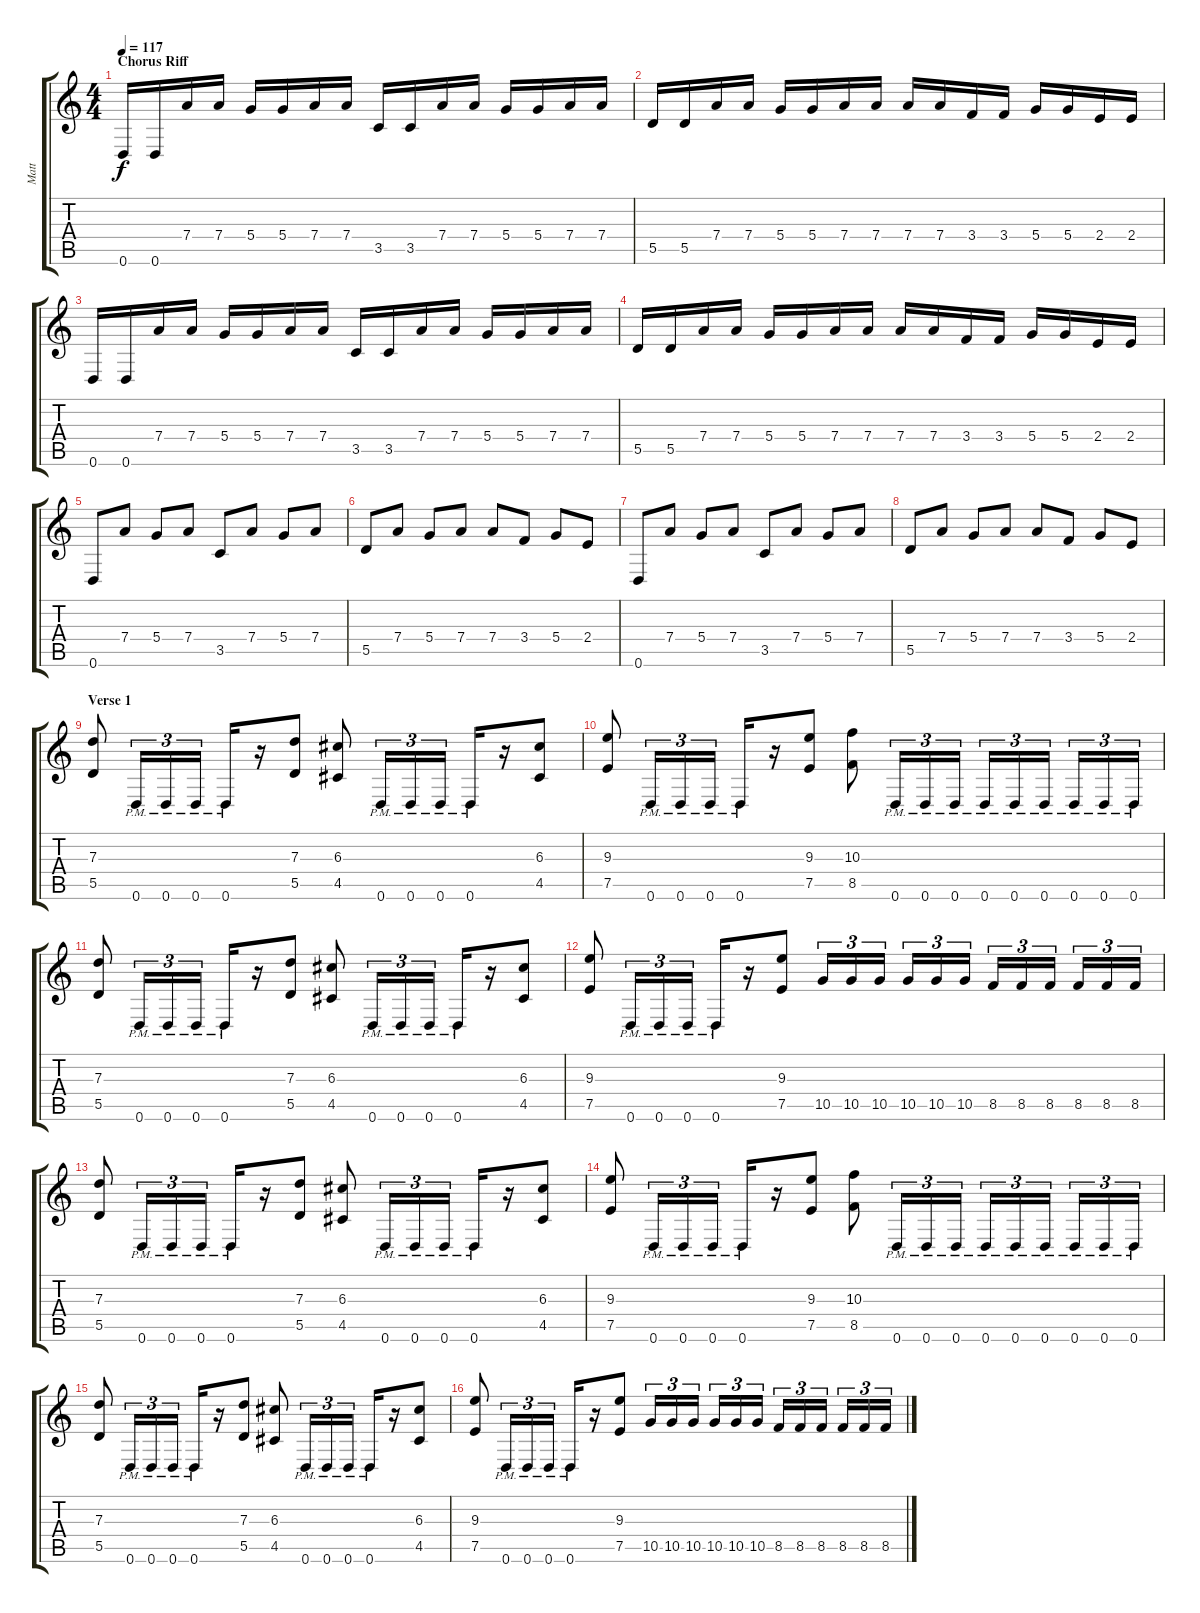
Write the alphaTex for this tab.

\track ("Matt" "Matt") {instrument overdrivenguitar}
\staff {score tabs}
\tuning (E4 B3 G3 D3 A2 D2) {hide}
\ts (4 4)
\section ("" "Chorus Riff")
\tempo 117
\clef g2
\ks c
0.6.16{dy f} 0.6.16 7.4.16 7.4.16 5.4.16 5.4.16 7.4.16 7.4.16 3.5.16 3.5.16 7.4.16 7.4.16 5.4.16 5.4.16 7.4.16 7.4.16 |
5.5.16 5.5.16 7.4.16 7.4.16 5.4.16 5.4.16 7.4.16 7.4.16 7.4.16 7.4.16 3.4.16 3.4.16 5.4.16 5.4.16 2.4.16 2.4.16 |
0.6.16 0.6.16 7.4.16 7.4.16 5.4.16 5.4.16 7.4.16 7.4.16 3.5.16 3.5.16 7.4.16 7.4.16 5.4.16 5.4.16 7.4.16 7.4.16 |
5.5.16 5.5.16 7.4.16 7.4.16 5.4.16 5.4.16 7.4.16 7.4.16 7.4.16 7.4.16 3.4.16 3.4.16 5.4.16 5.4.16 2.4.16 2.4.16 |
0.6.8 7.4.8 5.4.8 7.4.8 3.5.8 7.4.8 5.4.8 7.4.8 |
5.5.8 7.4.8 5.4.8 7.4.8 7.4.8 3.4.8 5.4.8 2.4.8 |
0.6.8 7.4.8 5.4.8 7.4.8 3.5.8 7.4.8 5.4.8 7.4.8 |
5.5.8 7.4.8 5.4.8 7.4.8 7.4.8 3.4.8 5.4.8 2.4.8 |
\section ("" "Verse 1")
(7.3 5.5).8 0.6{pm}.16{tu (3 2)} 0.6{pm}.16{tu (3 2)} 0.6{pm}.16{tu (3 2)} 0.6{pm}.16 r.16 (7.3 5.5).8 (6.3 4.5).8 0.6{pm}.16{tu (3 2)} 0.6{pm}.16{tu (3 2)} 0.6{pm}.16{tu (3 2)} 0.6{pm}.16 r.16 (6.3 4.5).8 |
(9.3 7.5).8 0.6{pm}.16{tu (3 2)} 0.6{pm}.16{tu (3 2)} 0.6{pm}.16{tu (3 2)} 0.6{pm}.16 r.16 (9.3 7.5).8 (10.3 8.5).8 0.6{pm}.16{tu (3 2)} 0.6{pm}.16{tu (3 2)} 0.6{pm}.16{tu (3 2)} 0.6{pm}.16{tu (3 2)} 0.6{pm}.16{tu (3 2)} 0.6{pm}.16{tu (3 2)} 0.6{pm}.16{tu (3 2)} 0.6{pm}.16{tu (3 2)} 0.6{pm}.16{tu (3 2)} |
(7.3 5.5).8 0.6{pm}.16{tu (3 2)} 0.6{pm}.16{tu (3 2)} 0.6{pm}.16{tu (3 2)} 0.6{pm}.16 r.16 (7.3 5.5).8 (6.3 4.5).8 0.6{pm}.16{tu (3 2)} 0.6{pm}.16{tu (3 2)} 0.6{pm}.16{tu (3 2)} 0.6{pm}.16 r.16 (6.3 4.5).8 |
(9.3 7.5).8 0.6{pm}.16{tu (3 2)} 0.6{pm}.16{tu (3 2)} 0.6{pm}.16{tu (3 2)} 0.6{pm}.16 r.16 (9.3 7.5).8 10.5.16{tu (3 2)} 10.5.16{tu (3 2)} 10.5.16{tu (3 2)} 10.5.16{tu (3 2)} 10.5.16{tu (3 2)} 10.5.16{tu (3 2)} 8.5.16{tu (3 2)} 8.5.16{tu (3 2)} 8.5.16{tu (3 2)} 8.5.16{tu (3 2)} 8.5.16{tu (3 2)} 8.5.16{tu (3 2)} |
(7.3 5.5).8 0.6{pm}.16{tu (3 2)} 0.6{pm}.16{tu (3 2)} 0.6{pm}.16{tu (3 2)} 0.6{pm}.16 r.16 (7.3 5.5).8 (6.3 4.5).8 0.6{pm}.16{tu (3 2)} 0.6{pm}.16{tu (3 2)} 0.6{pm}.16{tu (3 2)} 0.6{pm}.16 r.16 (6.3 4.5).8 |
(9.3 7.5).8 0.6{pm}.16{tu (3 2)} 0.6{pm}.16{tu (3 2)} 0.6{pm}.16{tu (3 2)} 0.6{pm}.16 r.16 (9.3 7.5).8 (10.3 8.5).8 0.6{pm}.16{tu (3 2)} 0.6{pm}.16{tu (3 2)} 0.6{pm}.16{tu (3 2)} 0.6{pm}.16{tu (3 2)} 0.6{pm}.16{tu (3 2)} 0.6{pm}.16{tu (3 2)} 0.6{pm}.16{tu (3 2)} 0.6{pm}.16{tu (3 2)} 0.6{pm}.16{tu (3 2)} |
(7.3 5.5).8 0.6{pm}.16{tu (3 2)} 0.6{pm}.16{tu (3 2)} 0.6{pm}.16{tu (3 2)} 0.6{pm}.16 r.16 (7.3 5.5).8 (6.3 4.5).8 0.6{pm}.16{tu (3 2)} 0.6{pm}.16{tu (3 2)} 0.6{pm}.16{tu (3 2)} 0.6{pm}.16 r.16 (6.3 4.5).8 |
(9.3 7.5).8 0.6{pm}.16{tu (3 2)} 0.6{pm}.16{tu (3 2)} 0.6{pm}.16{tu (3 2)} 0.6{pm}.16 r.16 (9.3 7.5).8 10.5.16{tu (3 2)} 10.5.16{tu (3 2)} 10.5.16{tu (3 2)} 10.5.16{tu (3 2)} 10.5.16{tu (3 2)} 10.5.16{tu (3 2)} 8.5.16{tu (3 2)} 8.5.16{tu (3 2)} 8.5.16{tu (3 2)} 8.5.16{tu (3 2)} 8.5.16{tu (3 2)} 8.5.16{tu (3 2)}
